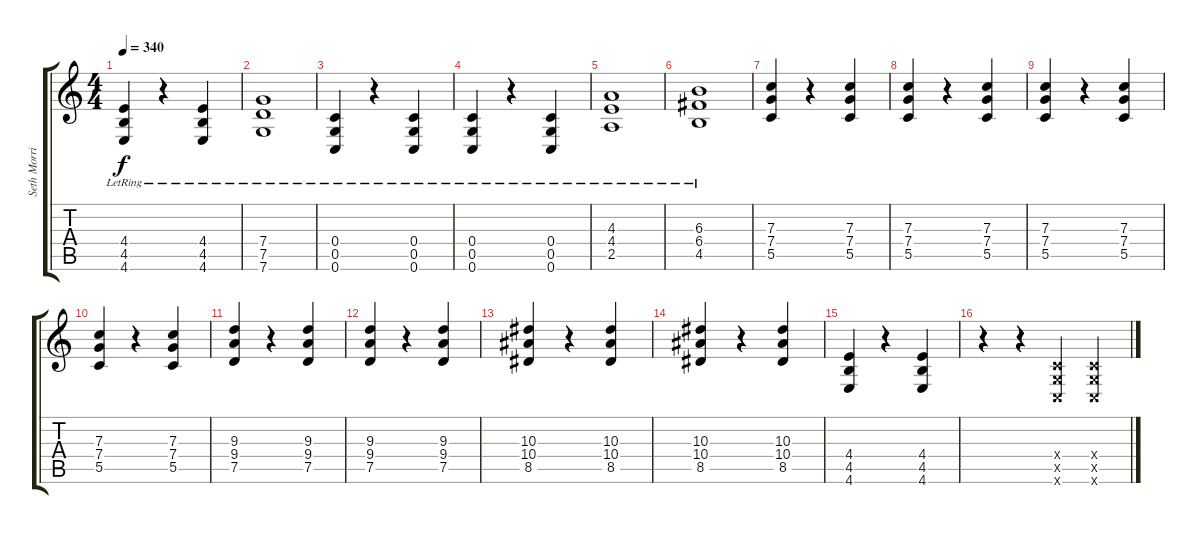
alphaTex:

\track ("Seth Morrison" "Seth Morri") {instrument overdrivenguitar}
\staff {score tabs}
\tuning (D4 A3 F3 C3 G2 C2) {hide}
\ts (4 4)
\tempo 340
\clef g2
\ks c
(4.4{lr} 4.5{lr} 4.6{lr}).4{dy f} r.4 (4.4{lr} 4.5{lr} 4.6{lr}).4 |
(7.4{lr} 7.5{lr} 7.6{lr}).1 |
(0.4{lr} 0.5{lr} 0.6{lr}).4 r.4 (0.4{lr} 0.5{lr} 0.6{lr}).4 |
(0.4{lr} 0.5{lr} 0.6{lr}).4 r.4 (0.4{lr} 0.5{lr} 0.6{lr}).4 |
(4.3{lr} 4.4{lr} 2.5{lr}).1 |
(6.3{lr} 6.4{lr} 4.5{lr}).1 |
(7.3 7.4 5.5).4 r.4 (7.3 7.4 5.5).4 |
(7.3 7.4 5.5).4 r.4 (7.3 7.4 5.5).4 |
(7.3 7.4 5.5).4 r.4 (7.3 7.4 5.5).4 |
(7.3 7.4 5.5).4 r.4 (7.3 7.4 5.5).4 |
(9.3 9.4 7.5).4 r.4 (9.3 9.4 7.5).4 |
(9.3 9.4 7.5).4 r.4 (9.3 9.4 7.5).4 |
(10.3 10.4 8.5).4 r.4 (10.3 10.4 8.5).4 |
(10.3 10.4 8.5).4 r.4 (10.3 10.4 8.5).4 |
(4.4 4.5 4.6).4 r.4 (4.4 4.5 4.6).4 |
r.4 r.4 (0.4{x} 0.5{x} 0.6{x}).4 (0.4{x} 0.5{x} 0.6{x}).4
